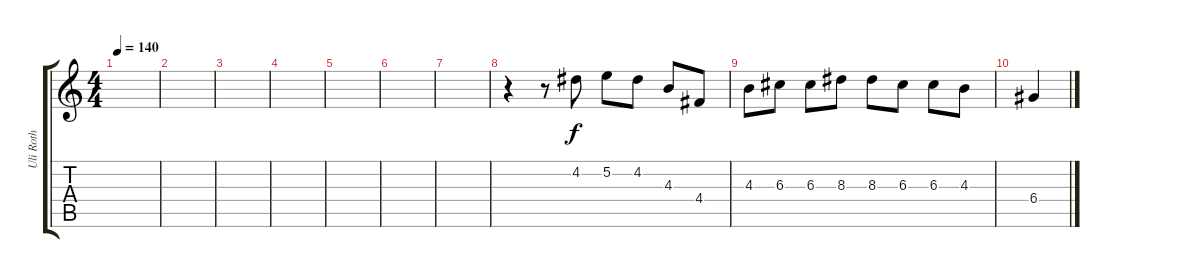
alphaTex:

\track ("Uli Roth" "Uli Roth") {instrument overdrivenguitar}
\staff {score tabs}
\tuning (E4 B3 G3 D3 A2 E2) {hide}
\ts (4 4)
\tempo 140
\clef g2
\ks c
|
|
|
|
|
|
|
r.4 r.8 4.2.8 5.2.8 4.2.8 4.3.8 4.4.8 |
4.3.8 6.3.8 6.3.8 8.3.8 8.3.8 6.3.8 6.3.8 4.3.8 |
6.4.4
